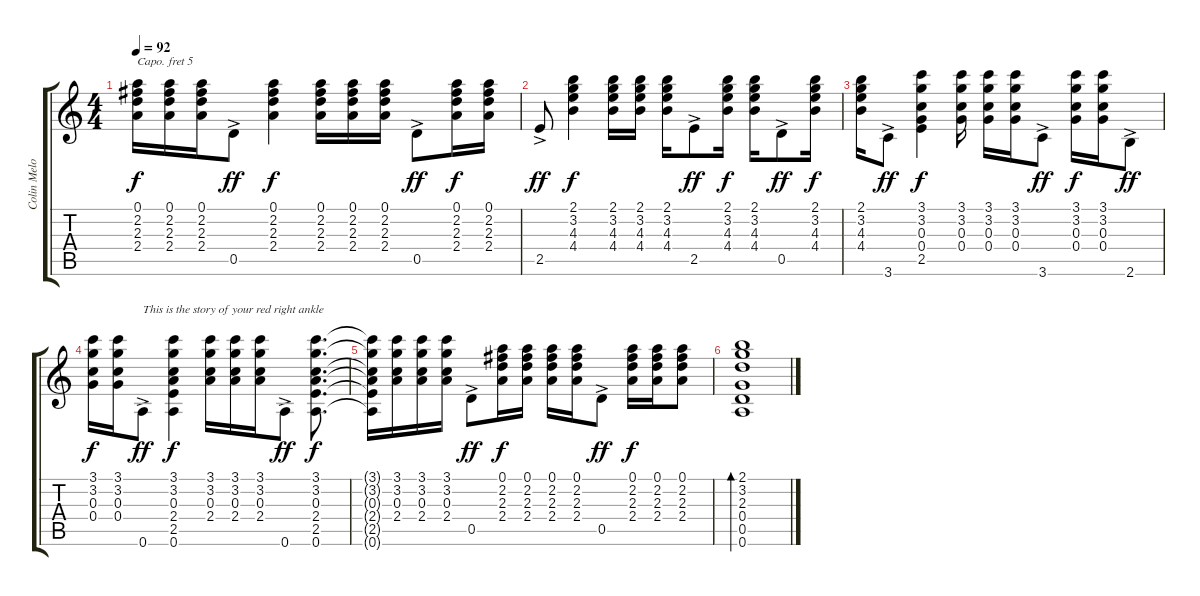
\track ("Colin Meloy" "Colin Melo") {instrument acousticguitarsteel}
\staff {score tabs}
\capo 5
\tuning (E4 B3 G3 D3 A2 E2) {hide}
\ts (4 4)
\tempo 92
\clef g2
\ks c
(0.1 2.2 2.3 2.4).16{dy f} (0.1 2.2 2.3 2.4).16 (0.1 2.2 2.3 2.4).16 0.5{ac}.8{dy ff} (0.1 2.2 2.3 2.4).4{dy f} (0.1 2.2 2.3 2.4).16 (0.1 2.2 2.3 2.4).16 (0.1 2.2 2.3 2.4).16 0.5{ac}.8{dy ff} (0.1 2.2 2.3 2.4).16{dy f} (0.1 2.2 2.3 2.4).16 |
2.5{ac}.8{dy ff} (2.1 3.2 4.3 4.4).4{dy f} (2.1 3.2 4.3 4.4).16 (2.1 3.2 4.3 4.4).16 (2.1 3.2 4.3 4.4).16 2.5{ac}.8{dy ff} (2.1 3.2 4.3 4.4).16{dy f} (2.1 3.2 4.3 4.4).16 0.5{ac}.8{dy ff} (2.1 3.2 4.3 4.4).16{dy f} |
(2.1 3.2 4.3 4.4).16 3.6{ac}.8{dy ff} (3.1 3.2 0.3 0.4 2.5).4{dy f} (3.1 3.2 0.3 0.4).16 (3.1 3.2 0.3 0.4).16 (3.1 3.2 0.3 0.4).16 3.6{ac}.8{dy ff} (3.1 3.2 0.3 0.4).16{dy f} (3.1 3.2 0.3 0.4).16 2.6{ac}.8{dy ff} |
(3.1 3.2 0.3 0.4).16{dy f} (3.1 3.2 0.3 0.4).16 0.6{ac}.8{txt "This is the story of your red right ankle" dy ff} (3.1 3.2 0.3 2.4 2.5 0.6).4{dy f} (3.1 3.2 0.3 2.4).16 (3.1 3.2 0.3 2.4).16 (3.1 3.2 0.3 2.4).16 0.6{ac}.8{dy ff} (3.1 3.2 0.3 2.4 2.5 0.6).8{d dy f} |
(3.1{t} 3.2{t} 0.3{t} 2.4{t} 2.5{t} 0.6{t}).16 (3.1 3.2 0.3 2.4).16 (3.1 3.2 0.3 2.4).16 (3.1 3.2 0.3 2.4).16 0.5{ac}.8{dy ff} (0.1 2.2 2.3 2.4).16{dy f} (0.1 2.2 2.3 2.4).16 (0.1 2.2 2.3 2.4).16 (0.1 2.2 2.3 2.4).16 0.5{ac}.8{dy ff} (0.1 2.2 2.3 2.4).16{dy f} (0.1 2.2 2.3 2.4).16 (0.1 2.2 2.3 2.4).8 |
(2.1 3.2 2.3 0.4 0.5 0.6).1{bd 480}
